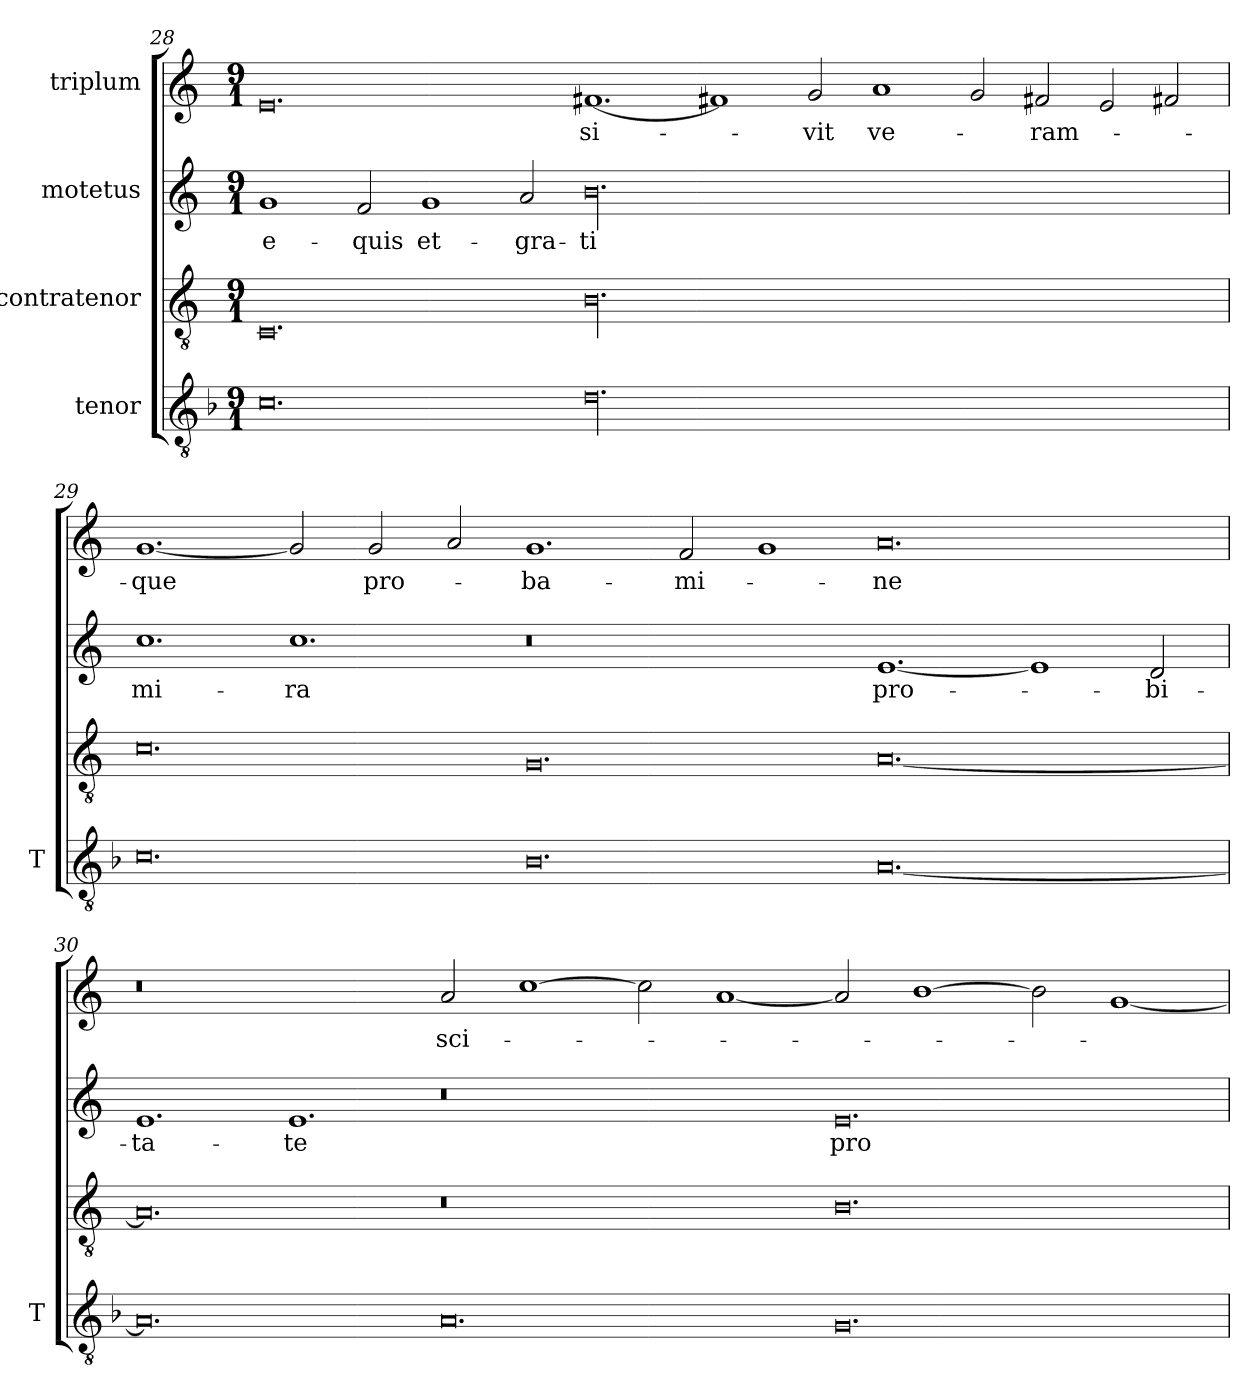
**kern	**kern	**kern	**text	**kern	**text
*part4	*part3	*part2	*part2	*part1	*part1
*staff4	*staff3	*staff2	*staff2	*staff1	*staff1
*I"tenor	*I"contratenor	*I"motetus	*	*I"triplum	*
*I'T	*	*	*	*	*
!!LO:PB:g=z
*clefGv2	*clefGv2	*clefG2	*	*clefG2	*
*k[b-]	*k[]	*k[]	*	*k[]	*
*F:	*C:	*C:	*	*C:	*
*M9/1	*M9/1	*M9/1	*	*M9/1	*
=28	=28	=28	=28	=28	=28
0.c\	0.C/	1g/	e-	0.e/	.
.	.	2f/	-quis	.	.
.	.	1g/	et-	.	.
.	.	2a/	gra-	.	.
00.d\	00.B\	00.b\	-ti	[1.f#X/	-si-
.	.	.	.	1f#X/]	.
.	.	.	.	2g/	-vit
.	.	.	.	1a/	ve-
.	.	.	.	2g/	.
.	.	.	.	2f#X/	-ram-
.	.	.	.	2e/	.
.	.	.	.	2f#X/	.
=29	=29	=29	=29	=29	=29
0.c\	0.c\	1.cc\	mi-	[1.g/	-que
.	.	1.cc\	-ra	2g/]	.
.	.	.	.	2g/	pro-
.	.	.	.	2a/	.
0.B-\	0.G/	0.r	.	1.g/	-ba-
.	.	.	.	2f/	-mi-
.	.	.	.	1g/	.
[0.A/	[0.A/	[1.e/	pro-	0.a/	-ne
.	.	1e/]	.	.	.
.	.	2d/	-bi-	.	.
!!LO:LB:g=z
=30	=30	=30	=30	=30	=30
0.A/]	0.A/]	1.e/	-ta-	0.r	.
.	.	1.e/	-te	.	.
0.A/	0.r	0.r	.	2a/	sci-
.	.	.	.	[1cc\	.
.	.	.	.	2cc\]	.
.	.	.	.	[1a/	.
0.G/	0.B\	0.e/	pro-	2a/]	.
.	.	.	.	[1b\	.
.	.	.	.	2b\]	.
.	.	.	.	[1g/	.
=	=	=	=	=	=
*-	*-	*-	*-	*-	*-
